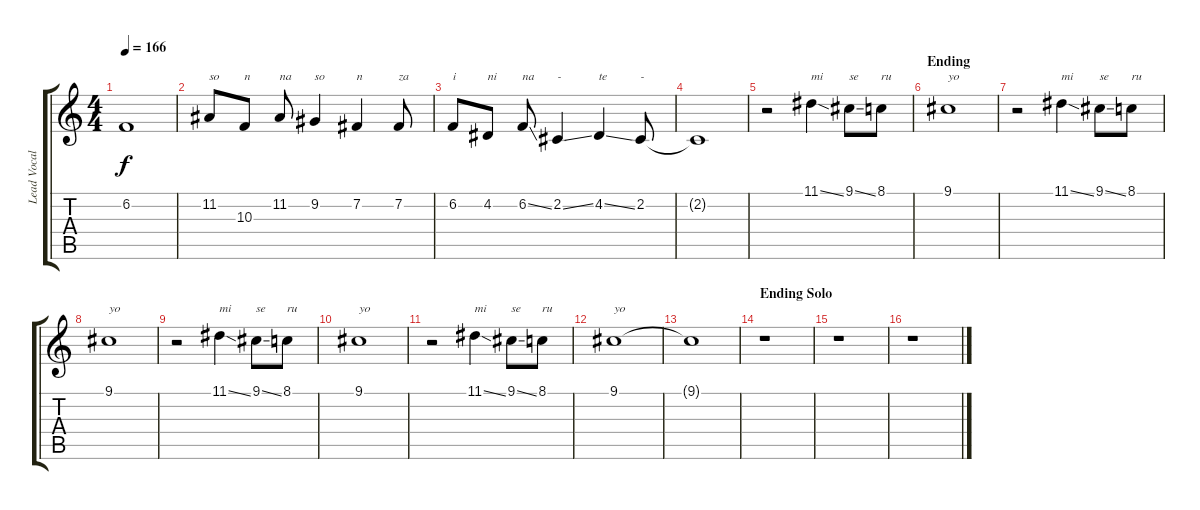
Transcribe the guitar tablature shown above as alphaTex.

\track ("Lead Vocals" "Lead Vocal") {instrument flute}
\staff {score tabs}
\tuning (E4 B3 G3 D3 A2 E2) {hide}
\ts (4 4)
\tempo 166
\clef g2
\ks c
6.2{t}.1{dy f} |
11.2.8{txt "so"} 10.3.8{txt "n"} 11.2.8{txt "na"} 9.2.4{txt "so"} 7.2.4{txt "n"} 7.2.8{txt "za"} |
6.2.8{txt "i"} 4.2.8{txt "ni"} 6.2{ss}.8{txt "na"} 2.2{ss}.4{txt "-"} 4.2{ss}.4{txt "te"} 2.2.8{txt "-"} |
2.2{t}.1 |
r.2 11.1{ss}.4{txt "mi"} 9.1{ss}.8{txt "se"} 8.1.8{txt "ru"} |
\section ("" "Ending")
9.1.1{txt "yo"} |
r.2 11.1{ss}.4{txt "mi"} 9.1{ss}.8{txt "se"} 8.1.8{txt "ru"} |
9.1.1{txt "yo"} |
r.2 11.1{ss}.4{txt "mi"} 9.1{ss}.8{txt "se"} 8.1.8{txt "ru"} |
9.1.1{txt "yo"} |
r.2 11.1{ss}.4{txt "mi"} 9.1{ss}.8{txt "se"} 8.1.8{txt "ru"} |
9.1.1{txt "yo"} |
9.1{t}.1 |
\section ("" "Ending Solo")
r.1 |
r.1 |
r.1
